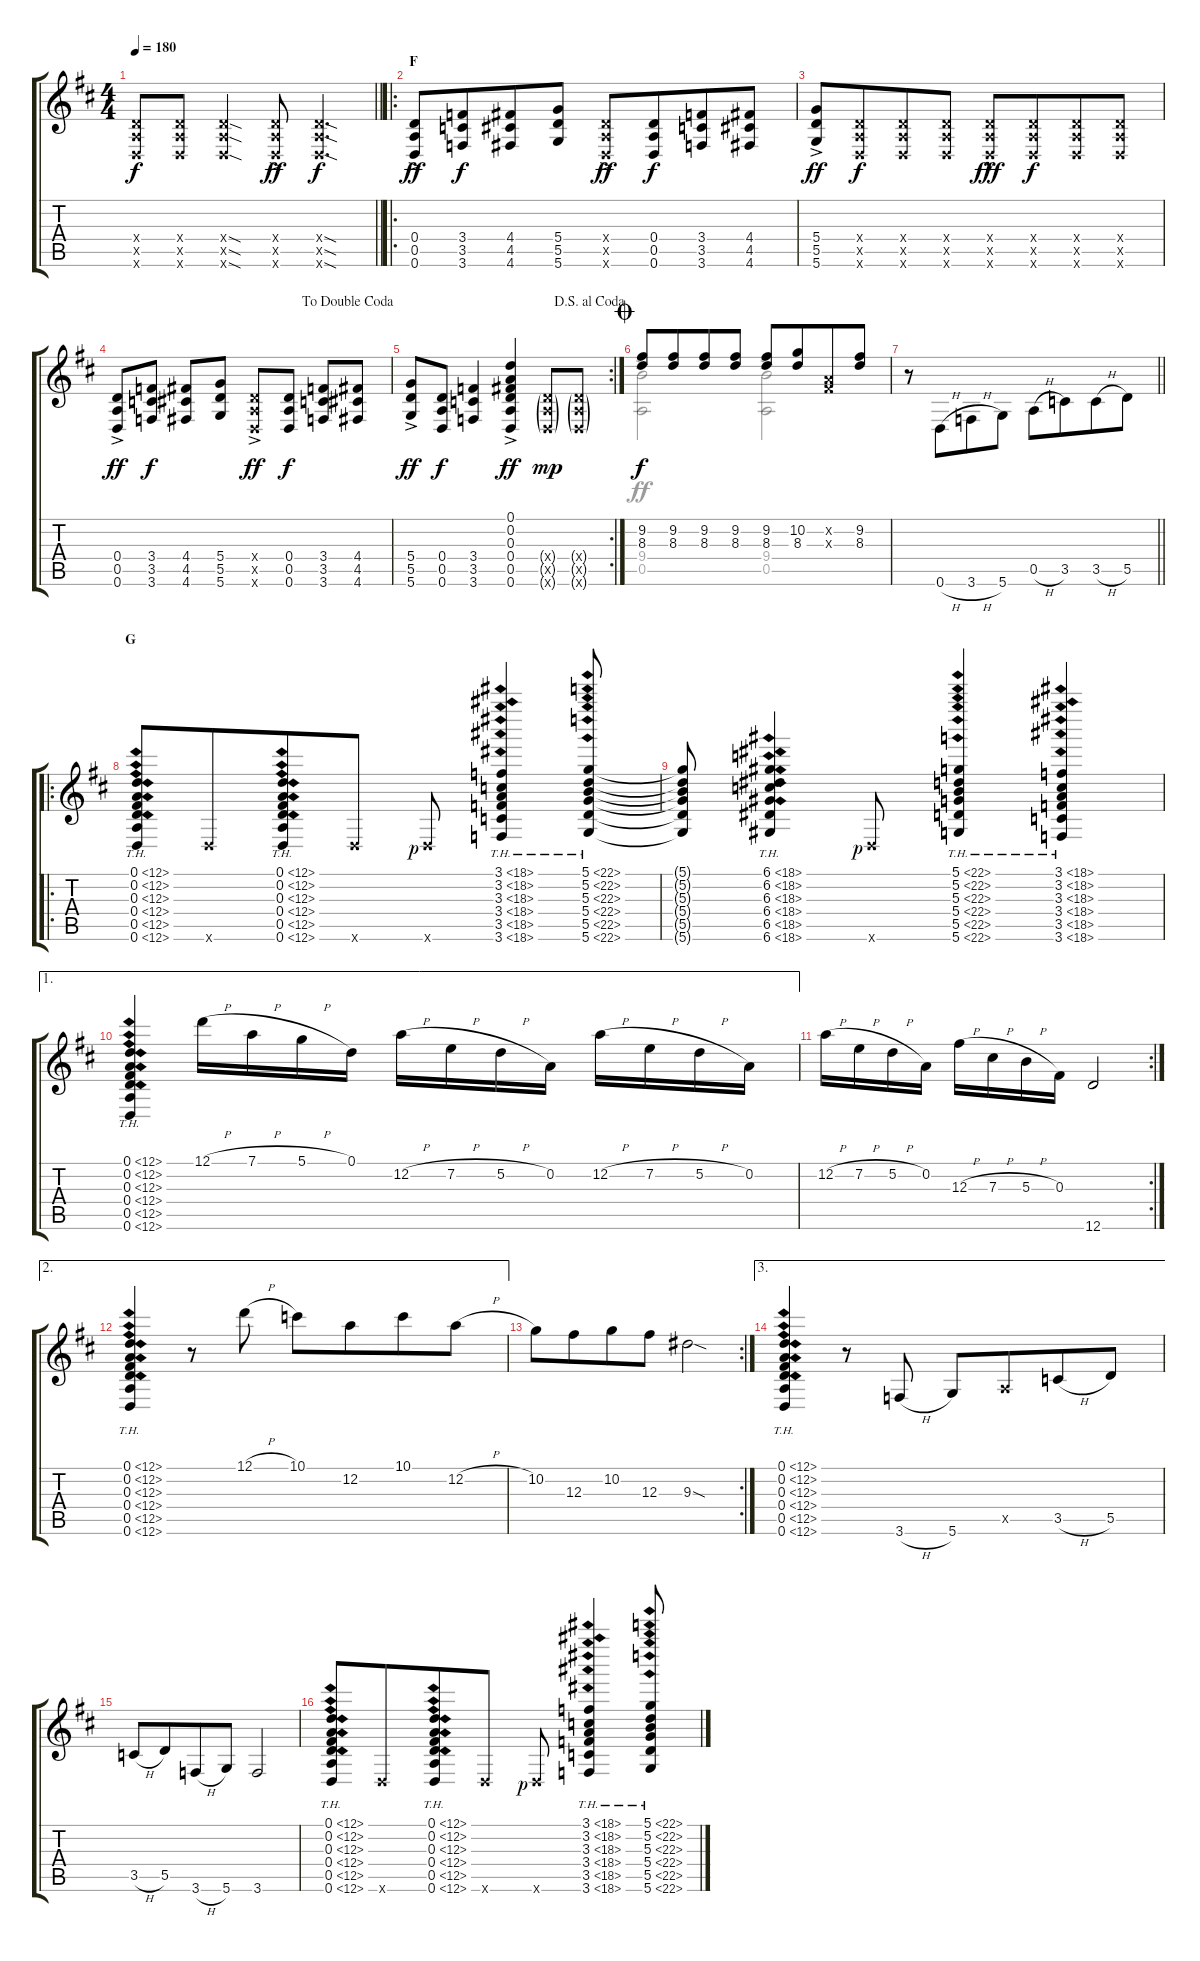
\track "" {instrument acousticguitarsteel}
\staff {score tabs}
\tuning (D4 A3 Gb3 D3 A2 D2) {hide}
\voice
\ts (4 4)
\tempo 180
\clef g2
\barLineRight lightlight
\ks d
(0.4{x} 0.5{x} 0.6{x}).8{dy f} (0.4{x} 0.5{x} 0.6{x}).8 (0.4{sod x} 0.5{sod x} 0.6{sod x}).4 (0.4{x} 0.5{x} 0.6{ac x}).8{dy ff} (0.4{sod x} 0.5{sod x} 0.6{sod x}).4{d dy f} |
\ro
\section ("" "F")
(0.4 0.5 0.6{ac}).8{dy ff} (3.4 3.5 3.6).8{dy f beam merge} (4.4 4.5 4.6).8 (5.4 5.5 5.6).8 (0.4{x} 0.5{x} 0.6{ac x}).8{dy ff} (0.4 0.5 0.6).8{dy f beam merge} (3.4 3.5 3.6).8 (4.4 4.5 4.6).8 |
(5.4 5.5 5.6{ac}).8{dy ff} (0.4{x} 0.5{x} 0.6{x}).8{dy f beam merge} (0.4{x} 0.5{x} 0.6{x}).8 (0.4{x} 0.5{x} 0.6{x}).8 (0.4{x} 0.5{x} 0.6{hac x}).8{dy fff} (0.4{x} 0.5{x} 0.6{x}).8{dy f beam merge} (0.4{x} 0.5{x} 0.6{x}).8 (0.4{x} 0.5{x} 0.6{x}).8 |
\jump dadoublecoda
(0.4 0.5 0.6{ac}).8{dy ff} (3.4 3.5 3.6).8{dy f} (4.4 4.5 4.6).8 (5.4 5.5 5.6).8 (0.4{x} 0.5{x} 0.6{ac x}).8{dy ff} (0.4 0.5 0.6).8{dy f} (3.4 3.5 3.6).8 (4.4 4.5 4.6).8 |
\rc 2
\jump dalsegnoalcoda
(5.4 5.5 5.6{ac}).8{dy ff} (0.4 0.5 0.6).8{dy f} (3.4 3.5 3.6).4 (0.1 0.2 0.3 0.4 0.5 0.6{ac}).4{dy ff} (0.4{g x} 0.5{g x} 0.6{g x}).8{dy mp} (0.4{g x} 0.5{g x} 0.6{g x}).8 |
\jump coda
(9.2 8.3).8{dy f} (9.2 8.3).8{beam merge} (9.2 8.3).8 (9.2 8.3).8 (9.2 8.3).8 (10.2 8.3).8{beam merge} (0.2{x} 0.3{x}).8 (9.2 8.3).8 |
\barLineRight lightlight
r.8 0.6{h}.8{beam Down beam merge} 3.6{h}.8{beam Down} 5.6.8{beam Down} 0.5{h}.8{beam Down} 3.5.8{beam Down beam merge} 3.5{h}.8{beam Down} 5.5.8{beam Down} |
\ro
\section ("" "G")
(0.1{th 12} 0.2{th 12} 0.3{th 12} 0.4{th 12} 0.5{th 12} 0.6{th 12}).8 0.6{x}.8{beam merge} (0.1{th 12} 0.2{th 12} 0.3{th 12} 0.4{th 12} 0.5{th 12} 0.6{th 12}).8 0.6{x}.8 0.6{x rf 1}.8 (3.1{th 15} 3.2{th 15} 3.3{th 15} 3.4{th 15} 3.5{th 15} 3.6{th 15}).4 (5.1{th 17} 5.2{th 17} 5.3{th 17} 5.4{th 17} 5.5{th 17} 5.6{th 17}).8 |
(5.1{t} 5.2{t} 5.3{t} 5.4{t} 5.5{t} 5.6{t}).8 (6.1{th 12} 6.2{th 12} 6.3{th 12} 6.4{th 12} 6.5{th 12} 6.6{th 12}).4 0.6{x rf 1}.8 (5.1{th 17} 5.2{th 17} 5.3{th 17} 5.4{th 17} 5.5{th 17} 5.6{th 17}).4 (3.1{th 15} 3.2{th 15} 3.3{th 15} 3.4{th 15} 3.5{th 15} 3.6{th 15}).4 |
\ae 1
(0.1{th 12} 0.2{th 12} 0.3{th 12} 0.4{th 12} 0.5{th 12} 0.6{th 12}).4 12.1{h}.16{beam Down} 7.1{h}.16{beam Down} 5.1{h}.16{beam Down} 0.1.16{beam Down} 12.2{h}.16{beam Down} 7.2{h}.16{beam Down} 5.2{h}.16{beam Down} 0.2.16{beam Down} 12.2{h}.16{beam Down} 7.2{h}.16{beam Down} 5.2{h}.16{beam Down} 0.2.16{beam Down} |
\rc 2
12.2{h}.16 7.2{h}.16 5.2{h}.16 0.2.16 12.3{h}.16 7.3{h}.16 5.3{h}.16 0.3.16 12.6.2 |
\ae 2
(0.1{th 12} 0.2{th 12} 0.3{th 12} 0.4{th 12} 0.5{th 12} 0.6{th 12}).4 r.8 12.1{h}.8 10.1.8 12.2.8{beam merge} 10.1.8 12.2{h}.8 |
\rc 2
10.2.8 12.3.8{beam merge} 10.2.8 12.3.8 9.3{sod}.2 |
\ae 3
(0.1{th 12} 0.2{th 12} 0.3{th 12} 0.4{th 12} 0.5{th 12} 0.6{th 12}).4 r.8 3.6{h}.8 5.6.8 0.5{x}.8{beam merge} 3.5{h}.8 5.5.8 |
3.5{h}.8 5.5.8{beam merge} 3.6{h}.8 5.6.8 3.6.2 |
(0.1{th 12} 0.2{th 12} 0.3{th 12} 0.4{th 12} 0.5{th 12} 0.6{th 12}).8 0.6{x}.8{beam merge} (0.1{th 12} 0.2{th 12} 0.3{th 12} 0.4{th 12} 0.5{th 12} 0.6{th 12}).8 0.6{x}.8 0.6{x rf 1}.8 (3.1{th 15} 3.2{th 15} 3.3{th 15} 3.4{th 15} 3.5{th 15} 3.6{th 15}).4 (5.1{th 17} 5.2{th 17} 5.3{th 17} 5.4{th 17} 5.5{th 17} 5.6{th 17}).8
\voice
\clef g2
\ottava regular
\simile none
\barLineRight lightlight
\ks d
|
|
|
|
|
(9.4 0.5{ac}).2{dy ff} (9.4 0.5{ac}).2 |
\barLineRight lightlight
|
|
|
|
|
|
|
|
|
